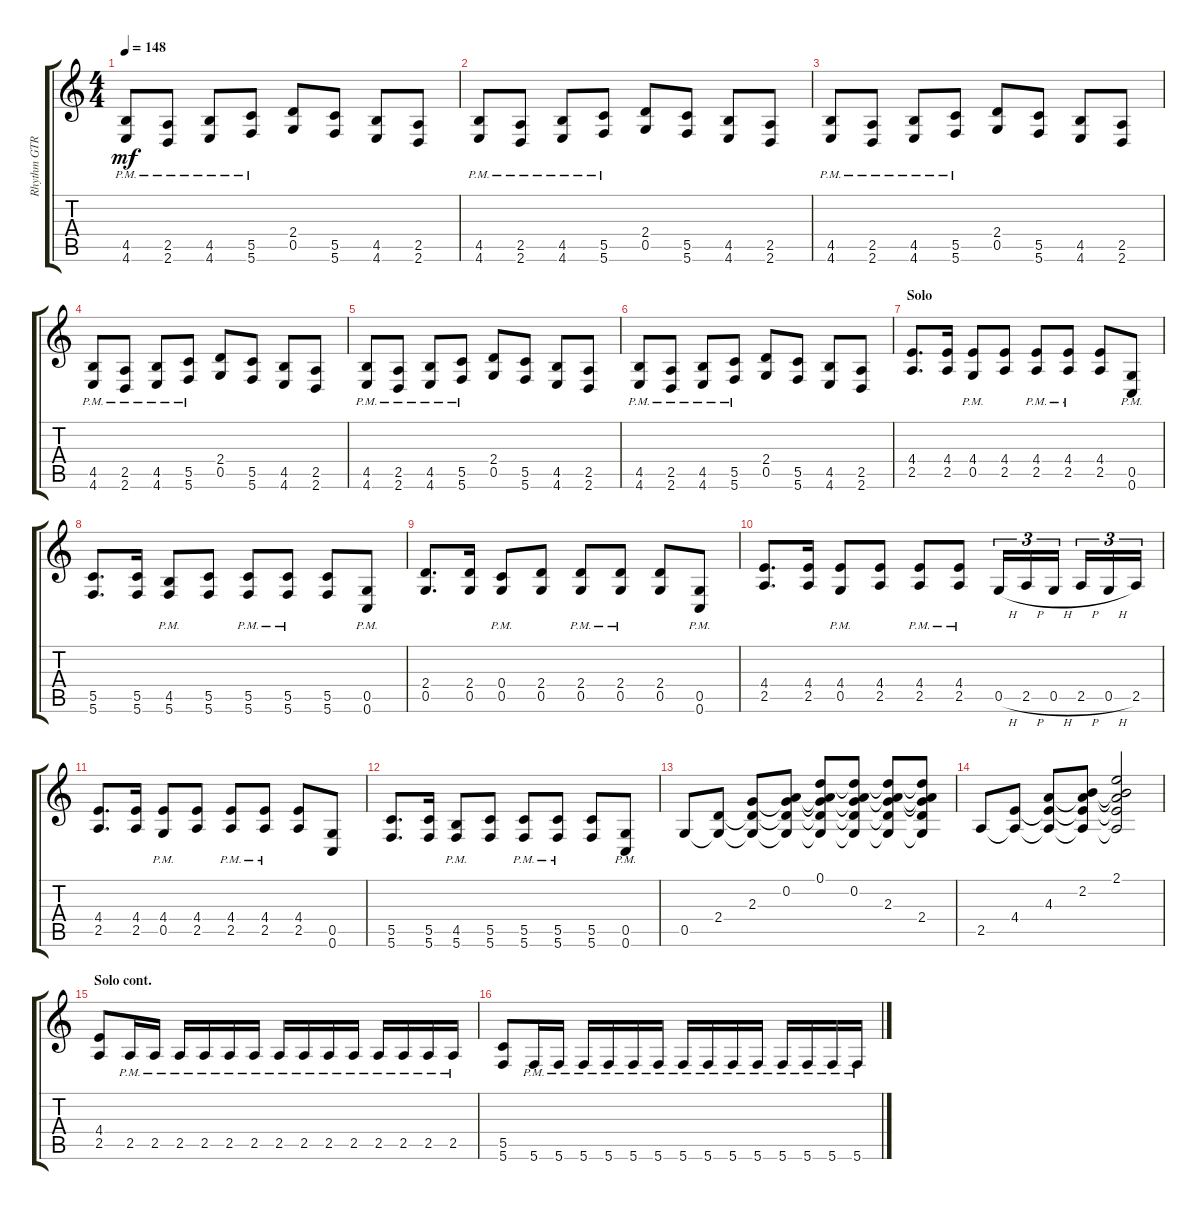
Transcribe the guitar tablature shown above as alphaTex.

\track ("Rhythm GTR 2" "Rhythm GTR") {instrument distortionguitar}
\staff {score tabs}
\tuning (D4 A3 F3 C3 G2 C2) {hide}
\ts (4 4)
\tempo 148
\clef g2
\ks aminor
(4.5{pm} 4.6{pm}).8{dy mf} (2.5{pm} 2.6{pm}).8 (4.5{pm} 4.6{pm}).8 (5.5{pm} 5.6{pm}).8 (2.4 0.5).8 (5.5 5.6).8 (4.5 4.6).8 (2.5 2.6).8 |
(4.5{pm} 4.6{pm}).8 (2.5{pm} 2.6{pm}).8 (4.5{pm} 4.6{pm}).8 (5.5{pm} 5.6{pm}).8 (2.4 0.5).8 (5.5 5.6).8 (4.5 4.6).8 (2.5 2.6).8 |
(4.5{pm} 4.6{pm}).8 (2.5{pm} 2.6{pm}).8 (4.5{pm} 4.6{pm}).8 (5.5{pm} 5.6{pm}).8 (2.4 0.5).8 (5.5 5.6).8 (4.5 4.6).8 (2.5 2.6).8 |
(4.5{pm} 4.6{pm}).8 (2.5{pm} 2.6{pm}).8 (4.5{pm} 4.6{pm}).8 (5.5{pm} 5.6{pm}).8 (2.4 0.5).8 (5.5 5.6).8 (4.5 4.6).8 (2.5 2.6).8 |
(4.5{pm} 4.6{pm}).8 (2.5{pm} 2.6{pm}).8 (4.5{pm} 4.6{pm}).8 (5.5{pm} 5.6{pm}).8 (2.4 0.5).8 (5.5 5.6).8 (4.5 4.6).8 (2.5 2.6).8 |
(4.5{pm} 4.6{pm}).8 (2.5{pm} 2.6{pm}).8 (4.5{pm} 4.6{pm}).8 (5.5{pm} 5.6{pm}).8 (2.4 0.5).8 (5.5 5.6).8 (4.5 4.6).8 (2.5 2.6).8 |
\section ("" "Solo")
(4.4 2.5).8{d} (4.4 2.5).16 (4.4{pm} 0.5{pm}).8 (4.4 2.5).8 (4.4{pm} 2.5{pm}).8 (4.4{pm} 2.5{pm}).8 (4.4 2.5).8 (0.5{pm} 0.6{pm}).8 |
(5.5 5.6).8{d} (5.5 5.6).16 (4.5{pm} 5.6{pm}).8 (5.5 5.6).8 (5.5{pm} 5.6{pm}).8 (5.5{pm} 5.6{pm}).8 (5.5 5.6).8 (0.5{pm} 0.6{pm}).8 |
(2.4 0.5).8{d} (2.4 0.5).16 (0.4{pm} 0.5{pm}).8 (2.4 0.5).8 (2.4{pm} 0.5{pm}).8 (2.4{pm} 0.5{pm}).8 (2.4 0.5).8 (0.5{pm} 0.6{pm}).8 |
(4.4 2.5).8{d} (4.4 2.5).16 (4.4{pm} 0.5{pm}).8 (4.4 2.5).8 (4.4{pm} 2.5{pm}).8 (4.4{pm} 2.5{pm}).8 0.5{h}.16{tu (3 2)} 2.5{h}.16{tu (3 2)} 0.5{h}.16{tu (3 2)} 2.5{h}.16{tu (3 2)} 0.5{h}.16{tu (3 2)} 2.5.16{tu (3 2)} |
(4.4 2.5).8{d} (4.4 2.5).16 (4.4{pm} 0.5{pm}).8 (4.4 2.5).8 (4.4{pm} 2.5{pm}).8 (4.4{pm} 2.5{pm}).8 (4.4 2.5).8 (0.5 0.6).8 |
(5.5 5.6).8{d} (5.5 5.6).16 (4.5{pm} 5.6{pm}).8 (5.5 5.6).8 (5.5{pm} 5.6{pm}).8 (5.5{pm} 5.6{pm}).8 (5.5 5.6).8 (0.5{pm} 0.6{pm}).8 |
0.5.8 (2.4 0.5{t}).8 (2.3 2.4{t} 0.5{t}).8 (0.2 2.3{t} 2.4{t} 0.5{t}).8 (0.1 0.2{t} 2.3{t} 2.4{t} 0.5{t}).8 (0.1{t} 0.2 2.3{t} 2.4{t} 0.5{t}).8 (0.1{t} 0.2{t} 2.3 2.4{t} 0.5{t}).8 (0.1{t} 0.2{t} 2.3{t} 2.4 0.5{t}).8 |
2.5.8 (4.4 2.5{t}).8 (4.3 4.4{t} 2.5{t}).8 (2.2 4.3{t} 4.4{t} 2.5{t}).8 (2.1 2.2{t} 4.3{t} 4.4{t} 2.5{t}).2 |
\section ("" "Solo cont.")
(4.4 2.5).8 2.5{pm}.16 2.5{pm}.16 2.5{pm}.16 2.5{pm}.16 2.5{pm}.16 2.5{pm}.16 2.5{pm}.16 2.5{pm}.16 2.5{pm}.16 2.5{pm}.16 2.5{pm}.16 2.5{pm}.16 2.5{pm}.16 2.5{pm}.16 |
(5.5 5.6).8 5.6{pm}.16 5.6{pm}.16 5.6{pm}.16 5.6{pm}.16 5.6{pm}.16 5.6{pm}.16 5.6{pm}.16 5.6{pm}.16 5.6{pm}.16 5.6{pm}.16 5.6{pm}.16 5.6{pm}.16 5.6{pm}.16 5.6{pm}.16
